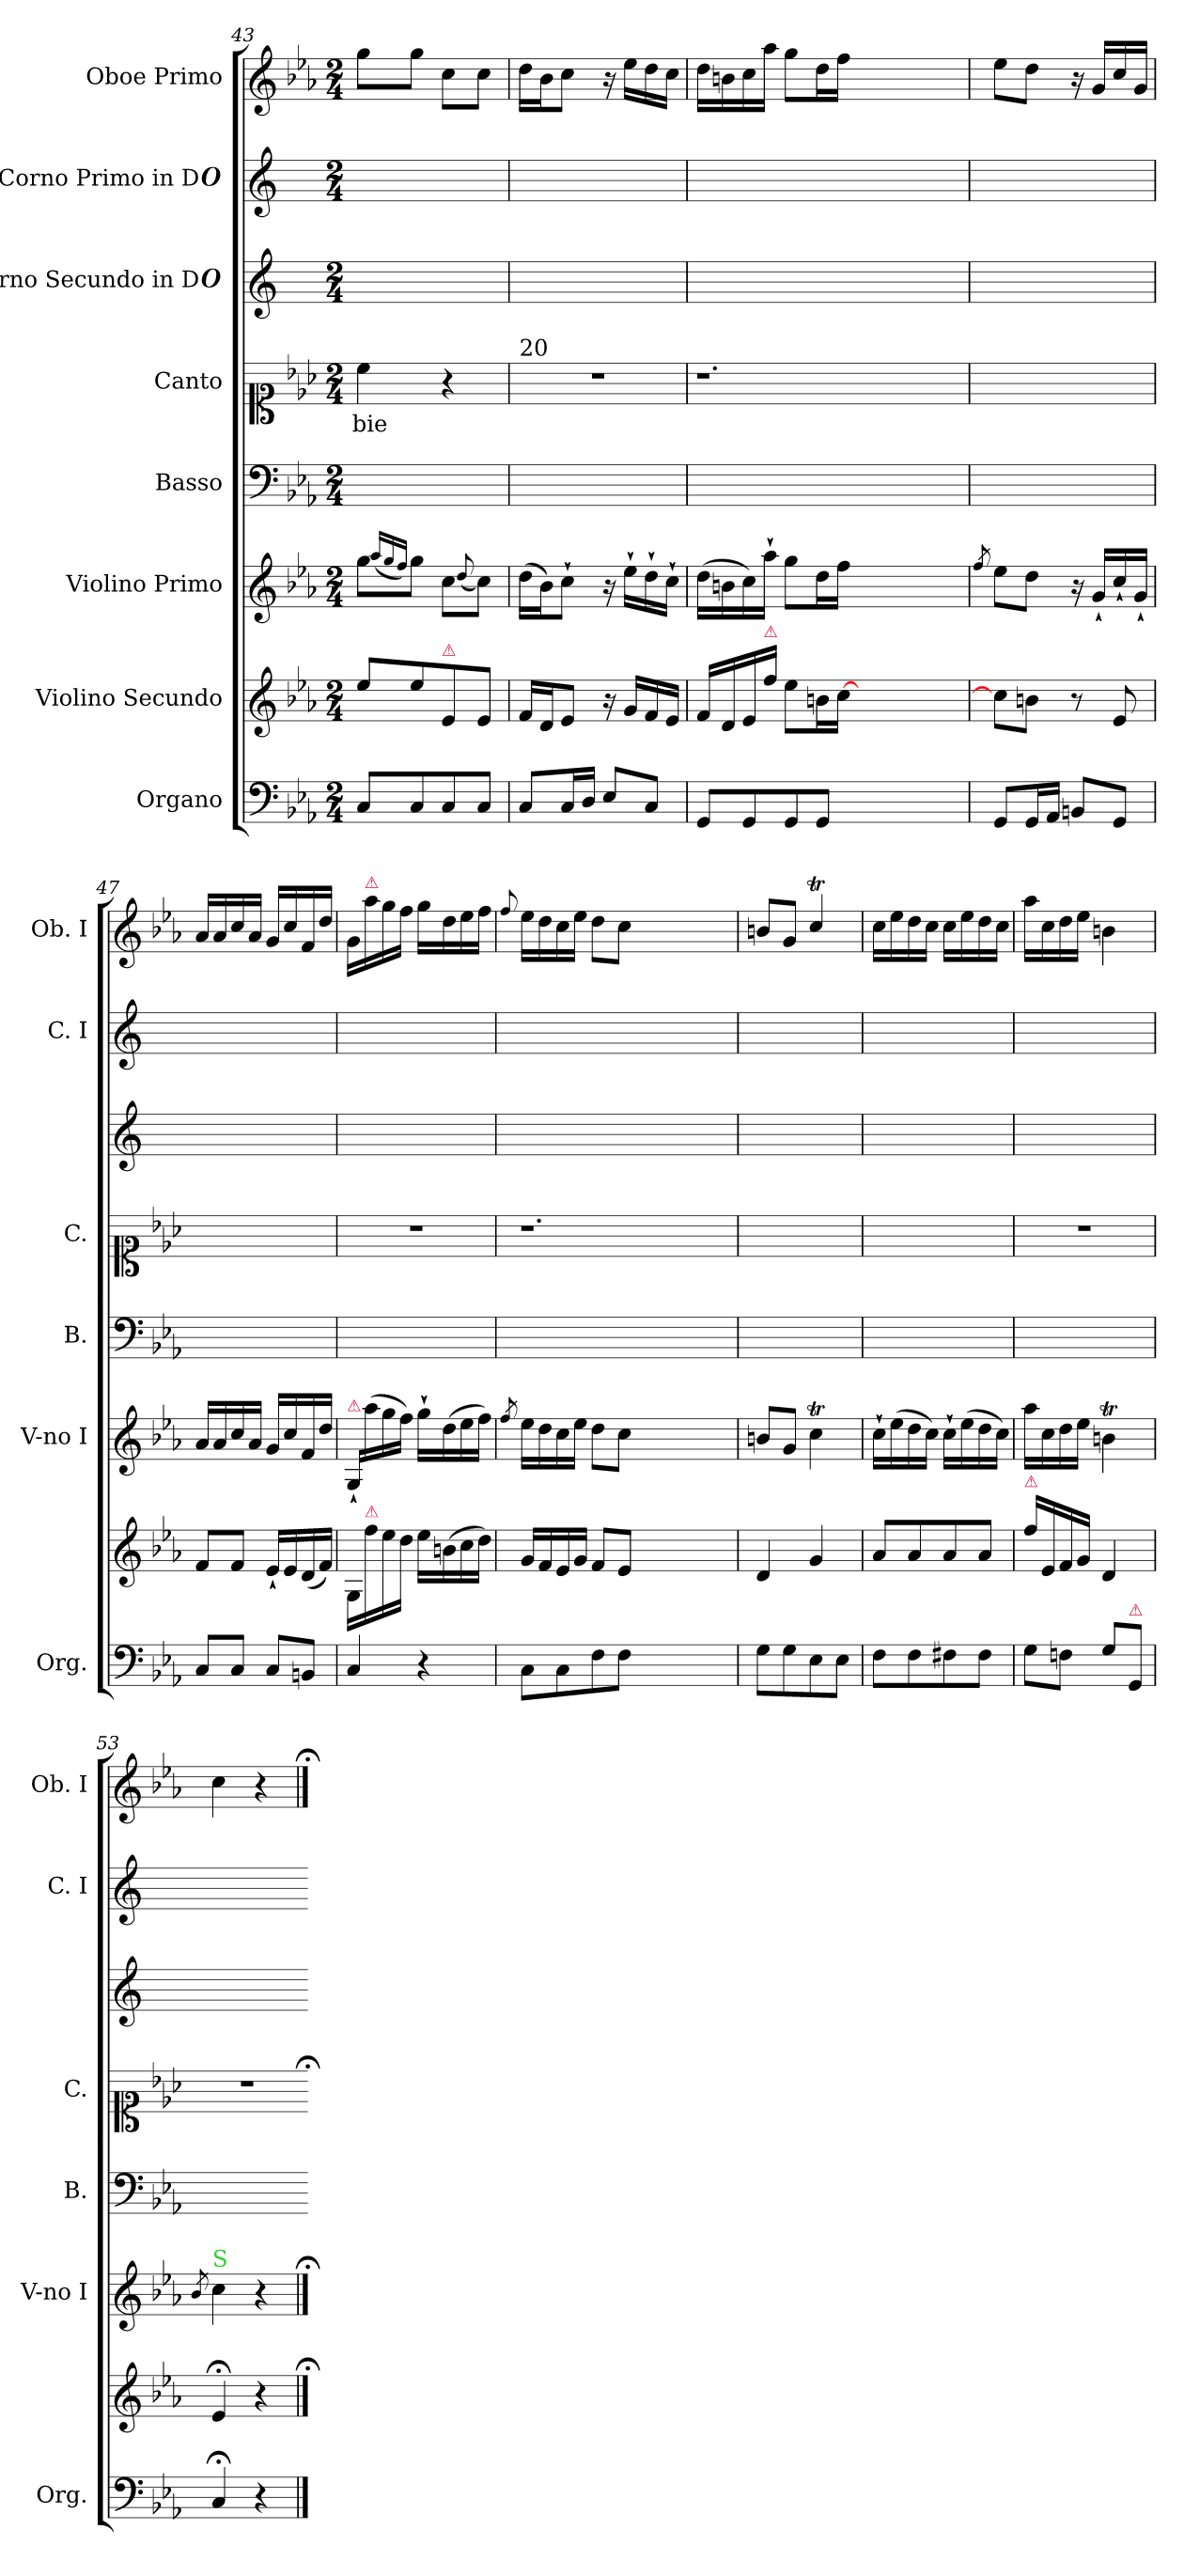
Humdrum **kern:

**kern	**kern	**kern	**dynam	**kern	**kern	**text	**kern	**kern	**kern
*part8	*part7	*part6	*part6	*part5	*part4	*part4	*part3	*part2	*part1
*staff8	*staff7	*staff6	*staff6	*staff5	*staff4	*staff4	*staff3	*staff2	*staff1
*I"Organo	*I"Violino Secundo	*I"Violino Primo	*	*I"Basso	*I"Canto	*	*I"Corno Secundo in D#	*I"Corno Primo in D#	*I"Oboe Primo
*I'Org.	*	*I'V-no I	*	*I'B.	*I'C.	*	*	*I'C. I	*I'Ob. I
*clefF4	*clefG2	*clefG2	*	*clefF4	*clefC1	*	*clefG2	*clefG2	*clefG2
*	*	*	*	*	*	*	*ITrd5c9	*ITrd5c9	*
*k[b-e-a-]	*k[b-e-a-]	*k[b-e-a-]	*	*k[b-e-a-]	*k[b-e-a-]	*	*k[b-e-a-]	*k[b-e-a-]	*k[b-e-a-]
*c:	*c:	*c:	*	*c:	*c:	*	*c:	*c:	*c:
*M2/4	*M2/4	*M2/4	*	*M2/4	*M2/4	*	*M2/4	*M2/4	*M2/4
=43	=43	=43	=43	=43	=43	=43	=43	=43	=43
!	!	!	!LO:DY:b	!	!	!	!	!	!
8C/L	8ee-\L	8gg\L	forte	2ryy	4cc\	-bie	2ryy	2ryy	8gg\L
.	.	(16qqaa-/LL	.	.	.	.	.	.	.
.	.	16qqgg/	.	.	.	.	.	.	.
.	.	16qqff/JJ)	.	.	.	.	.	.	.
8C/	8ee-\	8gg\J	.	.	.	.	.	.	8gg\J
!	!LO:TX:a:color=crimson:t=⚠	!	!	!	!	!	!	!	!
8C/	8e-/	8cc\L	.	.	4r	.	.	.	8cc\L
.	.	(8qqdd/	.	.	.	.	.	.	.
8C/J	8e-/J	8cc\J)	.	.	.	.	.	.	8cc\J
=44	=44	=44	=44	=44	=44	=44	=44	=44	=44
!	!	!	!	!	!LO:TX:a:t=20	!	!	!	!
8C/L	16f/LL	(16dd\LL	.	2ryy	2r	.	2ryy	2ryy	16dd\LL
.	16d/J	16b-\J)	.	.	.	.	.	.	16b-\J
16C/L	8e-/J	8cc`\J	.	.	.	.	.	.	8cc\J
16D\JJ	.	.	.	.	.	.	.	.	.
8E-/L	16r	16r	.	.	.	.	.	.	16r
.	16g/LL	16ee-`\LL	.	.	.	.	.	.	16ee-\LL
8C/J	16f/	16dd`\	.	.	.	.	.	.	16dd\
.	16e-/JJ	16cc`\JJ	.	.	.	.	.	.	16cc\JJ
=45	=45	=45	=45	=45	=45	=45	=45	=45	=45
8GG/L	16f/LL	(16dd\LL	.	2ryy	1.r	.	2ryy	2ryy	16dd\LL
.	16d/	16bn\	.	.	.	.	.	.	16bn\
8GG/	16e-/	16cc\)	.	.	.	.	.	.	16cc\
!	!LO:TX:a:color=crimson:t=⚠	!	!	!	!	!	!	!	!
.	16ff\JJ	16aa-`\JJ	.	.	.	.	.	.	16aa-\JJ
8GG/	8ee-\L	8gg\L	.	.	.	.	.	.	8gg\L
8GG/J	16bn\L	16dd\L	.	.	.	.	.	.	16dd\L
.	[16cc\JJ	16ff\JJ	.	.	.	.	.	.	16ff\JJ
1ryy	1ryy	1ryy	.	1ryy	.	.	1ryy	1ryy	1ryy
=46	=46	=46	=46	=46	=46	=46	=46	=46	=46
.	.	8qff/	.	.	.	.	.	.	.
8GG/L	8cc\L]	8ee-\L	.	2ryy	2ryy	.	2ryy	2ryy	8ee-\L
16GG/L	8bn\J	8dd\J	.	.	.	.	.	.	8dd\J
16AA-/JJ	.	.	.	.	.	.	.	.	.
8BBn/L	8r	16r	.	.	.	.	.	.	16r
.	.	16g`/LL	.	.	.	.	.	.	16g/LL
8GG/J	8e-/	16cc`\	.	.	.	.	.	.	16cc\
.	.	16g`/JJ	.	.	.	.	.	.	16g/JJ
=47	=47	=47	=47	=47	=47	=47	=47	=47	=47
8C/L	8f/L	16a-/LL	.	2ryy	2ryy	.	2ryy	2ryy	16a-/LL
.	.	16a-/	.	.	.	.	.	.	16a-/
8C/J	8f/J	16cc\	.	.	.	.	.	.	16cc\
.	.	16a-/JJ	.	.	.	.	.	.	16a-/JJ
8C/L	16e-`/LL	16g/LL	.	.	.	.	.	.	16g/LL
.	16e-/	16cc\	.	.	.	.	.	.	16cc\
8BBn/J	(16d/	16f/	.	.	.	.	.	.	16f/
.	16f/JJ)	16dd\JJ	.	.	.	.	.	.	16dd\JJ
=48	=48	=48	=48	=48	=48	=48	=48	=48	=48
!	!	!LO:TX:a:color=crimson:t=⚠	!	!	!	!	!	!	!
4C/	16G/LL	16G`/LL	.	2ryy	2r	.	2ryy	2ryy	16g/LL
!	!	!	!	!	!	!	!	!	!LO:TX:a:color=crimson:t=⚠
!	!LO:TX:a:color=crimson:t=⚠	!	!	!	!	!	!	!	!
.	16ff\	(16aa-\	.	.	.	.	.	.	16aa-\
.	16ee-\	16gg\	.	.	.	.	.	.	16gg\
.	16dd\JJ	16ff\JJ)	.	.	.	.	.	.	16ff\JJ
4r	16ee-\LL	16gg`\LL	.	.	.	.	.	.	16gg\LL
.	(16bn\	(16dd\	.	.	.	.	.	.	16dd\
.	16cc\	16ee-\	.	.	.	.	.	.	16ee-\
.	16dd\JJ)	16ff\JJ)	.	.	.	.	.	.	16ff\JJ
=49	=49	=49	=49	=49	=49	=49	=49	=49	=49
.	.	8qff/	.	.	.	.	.	.	8qqff/
8C\L	16g/LL	16ee-\LL	.	2ryy	1.r	.	2ryy	2ryy	16ee-\LL
.	16f/	16dd\	.	.	.	.	.	.	16dd\
8C\	16e-/	16cc\	.	.	.	.	.	.	16cc\
.	16g/JJ	16ee-\JJ	.	.	.	.	.	.	16ee-\JJ
8F\	8f/L	8dd\L	.	.	.	.	.	.	8dd\L
8F\J	8e-/J	8cc\J	.	.	.	.	.	.	8cc\J
1ryy	1ryy	1ryy	.	1ryy	.	.	1ryy	1ryy	1ryy
=50	=50	=50	=50	=50	=50	=50	=50	=50	=50
8G\L	4d/	8bn/L	.	2ryy	2ryy	.	2ryy	2ryy	8bn/L
8G\	.	8g/J	.	.	.	.	.	.	8g/J
8E-\	4g/	4ccT\	.	.	.	.	.	.	4ccT/
8E-\J	.	.	.	.	.	.	.	.	.
=51	=51	=51	=51	=51	=51	=51	=51	=51	=51
8F\L	8a-/L	16cc`\LL	.	2ryy	2ryy	.	2ryy	2ryy	16cc\LL
.	.	(16ee-\	.	.	.	.	.	.	16ee-\
8F\	8a-/	16dd\	.	.	.	.	.	.	16dd\
.	.	16cc\JJ)	.	.	.	.	.	.	16cc\JJ
8F#X\	8a-/	16cc`\LL	.	.	.	.	.	.	16cc\LL
.	.	(16ee-\	.	.	.	.	.	.	16ee-\
8F#\J	8a-/J	16dd\	.	.	.	.	.	.	16dd\
.	.	16cc\JJ)	.	.	.	.	.	.	16cc\JJ
=52	=52	=52	=52	=52	=52	=52	=52	=52	=52
!	!LO:TX:a:color=crimson:t=⚠	!	!	!	!	!	!	!	!
8G\L	16ff\LL	16aa-\LL	.	2ryy	2r	.	2ryy	2ryy	16aa-\LL
.	16e-/	16cc\	.	.	.	.	.	.	16cc\
8Fn\J	16f/	16dd\	.	.	.	.	.	.	16dd\
.	16g/JJ	16ee-\JJ	.	.	.	.	.	.	16ee-\JJ
8G\L	4d/	4bnt\	.	.	.	.	.	.	4bn\
!LO:TX:a:color=crimson:t=⚠	!	!	!	!	!	!	!	!	!
8GG/J	.	.	.	.	.	.	.	.	.
=53	=53	=53	=53	=53	=53	=53	=53	=53	=53
.	.	8qb-/	.	.	.	.	.	.	.
!	!	!LO:TX:a:color=limegreen:t=S	!	!	!	!	!	!	!
4C;<;/	4e-;</	4cc\	.	2ryy	2r	.	2ryy	2ryy	4cc\
4r	4r	4r	.	.	.	.	.	.	4r
==	==;	==;	==;	==	=:|!;	==;	==	==	==;
*-	*-	*-	*-	*-	*-	*-	*-	*-	*-
